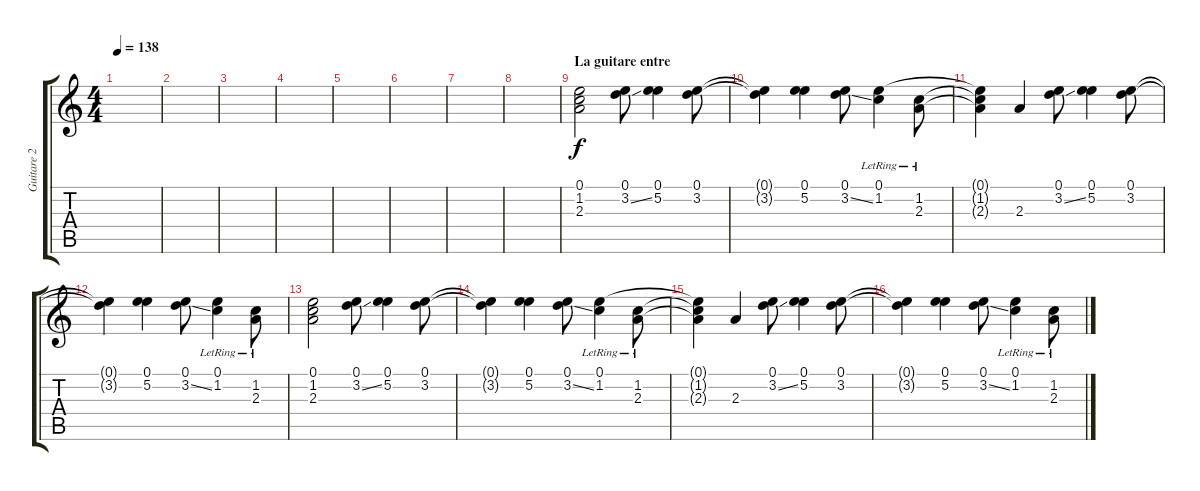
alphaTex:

\track ("Guitare 2" "Guitare 2") {instrument electricguitarjazz}
\staff {score tabs}
\tuning (E4 B3 G3 D3 A2 E2) {hide}
\ts (4 4)
\tempo 138
\clef g2
\ks c
|
|
|
|
|
|
|
|
\section ("" "La guitare entre")
(0.1 1.2 2.3).2 (0.1 3.2{ss}).8 (0.1 5.2).4 (0.1 3.2).8 |
(0.1{t} 3.2{t}).4 (0.1 5.2).4 (0.1 3.2{ss}).8 (0.1{lr} 1.2).4 (1.2{lr} 2.3).8 |
(0.1{t} 1.2{t} 2.3{t}).4 2.3.4 (0.1 3.2{ss}).8 (0.1 5.2).4 (0.1 3.2).8 |
(0.1{t} 3.2{t}).4 (0.1 5.2).4 (0.1 3.2{ss}).8 (0.1{lr} 1.2).4 (1.2{lr} 2.3).8 |
(0.1 1.2 2.3).2 (0.1 3.2{ss}).8 (0.1 5.2).4 (0.1 3.2).8 |
(0.1{t} 3.2{t}).4 (0.1 5.2).4 (0.1 3.2{ss}).8 (0.1{lr} 1.2).4 (1.2{lr} 2.3).8 |
(0.1{t} 1.2{t} 2.3{t}).4 2.3.4 (0.1 3.2{ss}).8 (0.1 5.2).4 (0.1 3.2).8 |
(0.1{t} 3.2{t}).4 (0.1 5.2).4 (0.1 3.2{ss}).8 (0.1{lr} 1.2).4 (1.2{lr} 2.3).8
